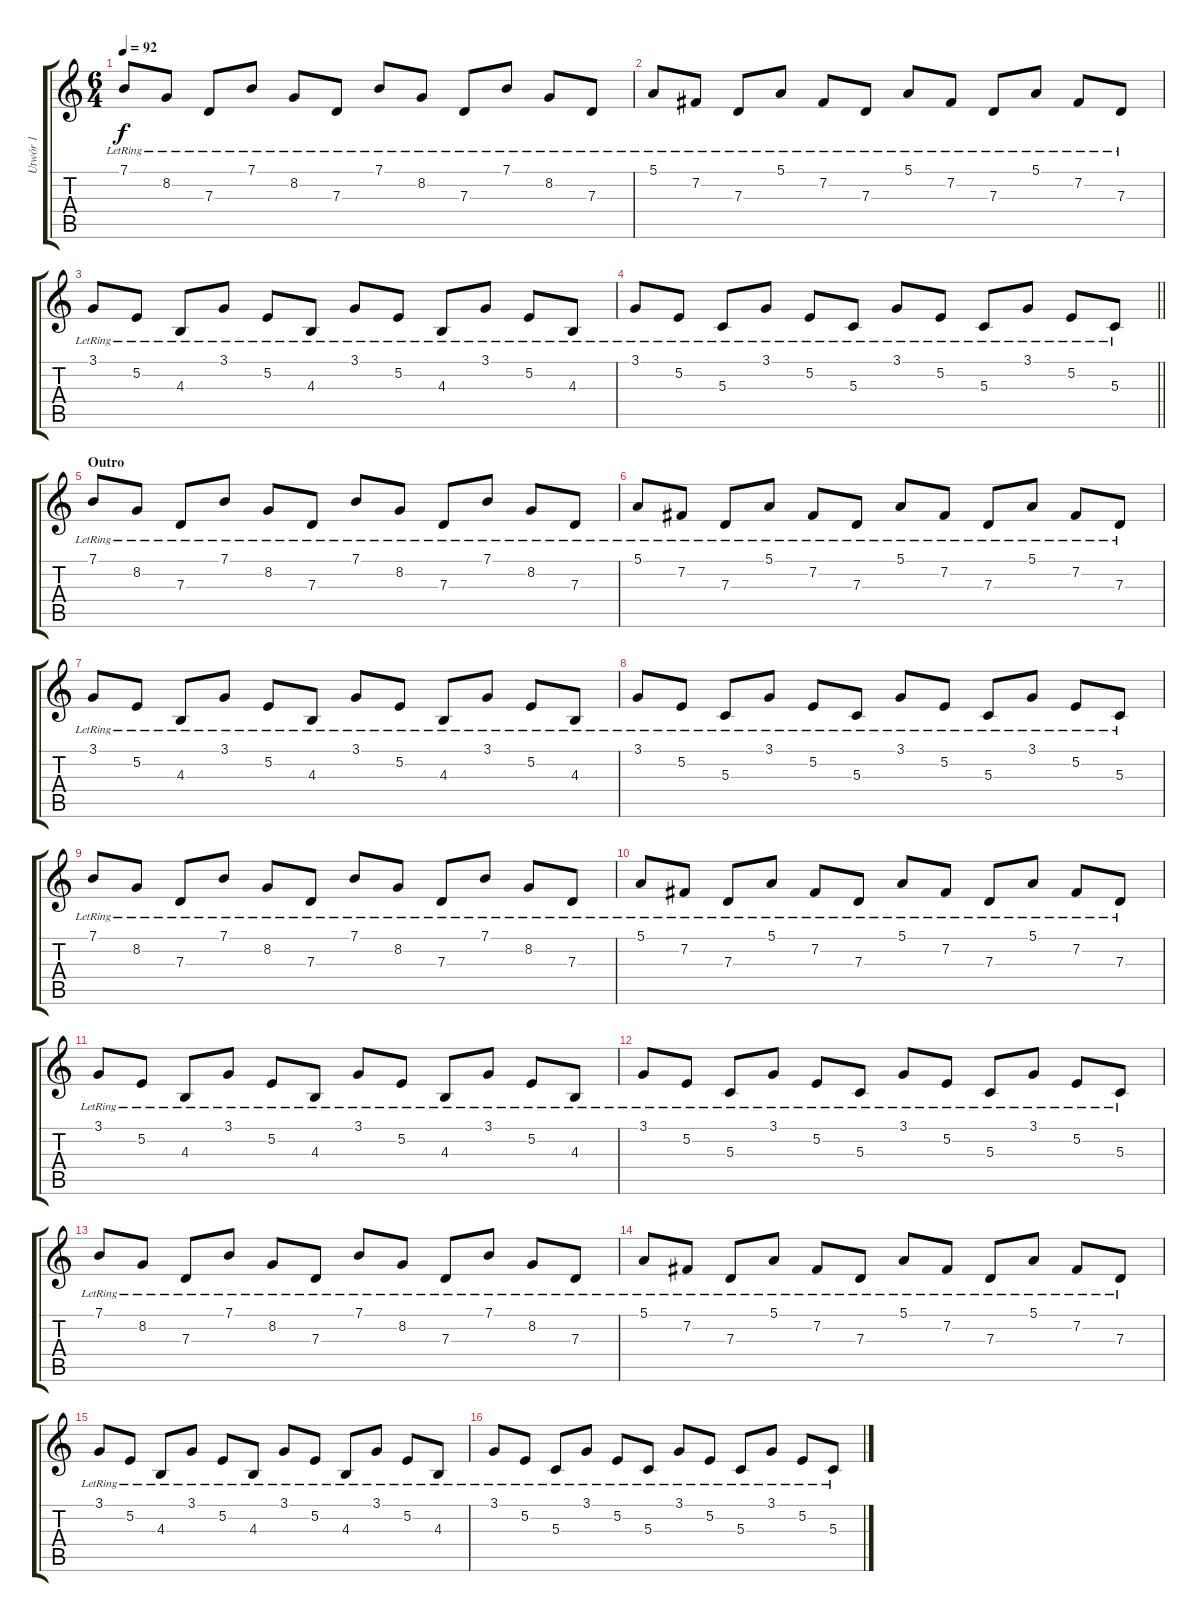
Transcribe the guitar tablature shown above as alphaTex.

\track ("Utwór 1" "Utwór 1") {instrument electricpiano1}
\staff {score tabs}
\tuning (E4 B3 G3 D3 A2 E2) {hide}
\ts (6 4)
\tempo 92
\clef g2
\ks c
7.1{lr}.8{dy f} 8.2{lr}.8 7.3{lr}.8 7.1{lr}.8 8.2{lr}.8 7.3{lr}.8 7.1{lr}.8 8.2{lr}.8 7.3{lr}.8 7.1{lr}.8 8.2{lr}.8 7.3{lr}.8 |
5.1{lr}.8 7.2{lr}.8 7.3{lr}.8 5.1{lr}.8 7.2{lr}.8 7.3{lr}.8 5.1{lr}.8 7.2{lr}.8 7.3{lr}.8 5.1{lr}.8 7.2{lr}.8 7.3{lr}.8 |
3.1{lr}.8 5.2{lr}.8 4.3{lr}.8 3.1{lr}.8 5.2{lr}.8 4.3{lr}.8 3.1{lr}.8 5.2{lr}.8 4.3{lr}.8 3.1{lr}.8 5.2{lr}.8 4.3{lr}.8 |
\barLineRight lightlight
3.1{lr}.8 5.2{lr}.8 5.3{lr}.8 3.1{lr}.8 5.2{lr}.8 5.3{lr}.8 3.1{lr}.8 5.2{lr}.8 5.3{lr}.8 3.1{lr}.8 5.2{lr}.8 5.3{lr}.8 |
\section ("" "Outro")
7.1{lr}.8 8.2{lr}.8 7.3{lr}.8 7.1{lr}.8 8.2{lr}.8 7.3{lr}.8 7.1{lr}.8 8.2{lr}.8 7.3{lr}.8 7.1{lr}.8 8.2{lr}.8 7.3{lr}.8 |
5.1{lr}.8 7.2{lr}.8 7.3{lr}.8 5.1{lr}.8 7.2{lr}.8 7.3{lr}.8 5.1{lr}.8 7.2{lr}.8 7.3{lr}.8 5.1{lr}.8 7.2{lr}.8 7.3{lr}.8 |
3.1{lr}.8 5.2{lr}.8 4.3{lr}.8 3.1{lr}.8 5.2{lr}.8 4.3{lr}.8 3.1{lr}.8 5.2{lr}.8 4.3{lr}.8 3.1{lr}.8 5.2{lr}.8 4.3{lr}.8 |
3.1{lr}.8 5.2{lr}.8 5.3{lr}.8 3.1{lr}.8 5.2{lr}.8 5.3{lr}.8 3.1{lr}.8 5.2{lr}.8 5.3{lr}.8 3.1{lr}.8 5.2{lr}.8 5.3{lr}.8 |
7.1{lr}.8 8.2{lr}.8 7.3{lr}.8 7.1{lr}.8 8.2{lr}.8 7.3{lr}.8 7.1{lr}.8 8.2{lr}.8 7.3{lr}.8 7.1{lr}.8 8.2{lr}.8 7.3{lr}.8 |
5.1{lr}.8 7.2{lr}.8 7.3{lr}.8 5.1{lr}.8 7.2{lr}.8 7.3{lr}.8 5.1{lr}.8 7.2{lr}.8 7.3{lr}.8 5.1{lr}.8 7.2{lr}.8 7.3{lr}.8 |
3.1{lr}.8 5.2{lr}.8 4.3{lr}.8 3.1{lr}.8 5.2{lr}.8 4.3{lr}.8 3.1{lr}.8 5.2{lr}.8 4.3{lr}.8 3.1{lr}.8 5.2{lr}.8 4.3{lr}.8 |
3.1{lr}.8 5.2{lr}.8 5.3{lr}.8 3.1{lr}.8 5.2{lr}.8 5.3{lr}.8 3.1{lr}.8 5.2{lr}.8 5.3{lr}.8 3.1{lr}.8 5.2{lr}.8 5.3{lr}.8 |
7.1{lr}.8 8.2{lr}.8 7.3{lr}.8 7.1{lr}.8 8.2{lr}.8 7.3{lr}.8 7.1{lr}.8 8.2{lr}.8 7.3{lr}.8 7.1{lr}.8 8.2{lr}.8 7.3{lr}.8 |
5.1{lr}.8 7.2{lr}.8 7.3{lr}.8 5.1{lr}.8 7.2{lr}.8 7.3{lr}.8 5.1{lr}.8 7.2{lr}.8 7.3{lr}.8 5.1{lr}.8 7.2{lr}.8 7.3{lr}.8 |
3.1{lr}.8 5.2{lr}.8 4.3{lr}.8 3.1{lr}.8 5.2{lr}.8 4.3{lr}.8 3.1{lr}.8 5.2{lr}.8 4.3{lr}.8 3.1{lr}.8 5.2{lr}.8 4.3{lr}.8 |
3.1{lr}.8 5.2{lr}.8 5.3{lr}.8 3.1{lr}.8 5.2{lr}.8 5.3{lr}.8 3.1{lr}.8 5.2{lr}.8 5.3{lr}.8 3.1{lr}.8 5.2{lr}.8 5.3{lr}.8
